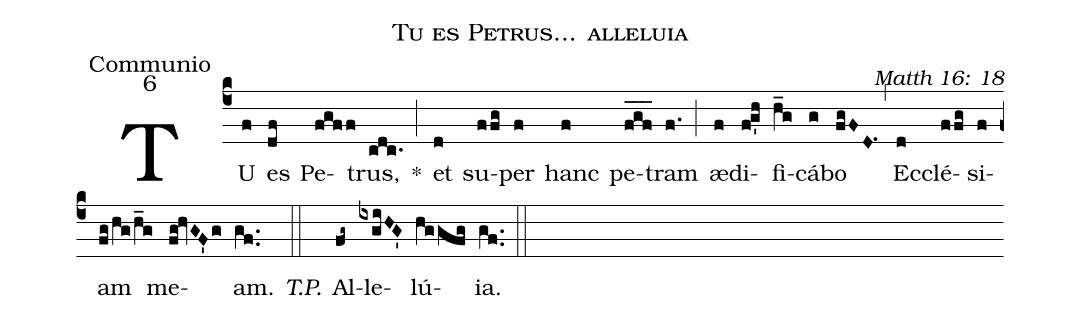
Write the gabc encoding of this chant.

name: Tu es Petrus... alleluia;
office-part: Communio;
mode: 6;
commentary: Matth 16: 18;
%%
(c4) TU(f) es(df) Pe(fgff)trus,(cdc.) *(;) et(d) su(ffg)per(f) hanc(f) pe(fgf___)tram(f.) (;) æ(f)di(f!g'h)fi(h_g)cá(g)bo(fgFD.1) (,) Ec(d)clé(ffg)si(f)am(fg/hg/h_g) me(fg!hvGF'g)am.(gf..) <i>T.P.</i>(::)
Al(fg~)le(ixgiHG')lú(hggfg)ia.(gf..) (::)
